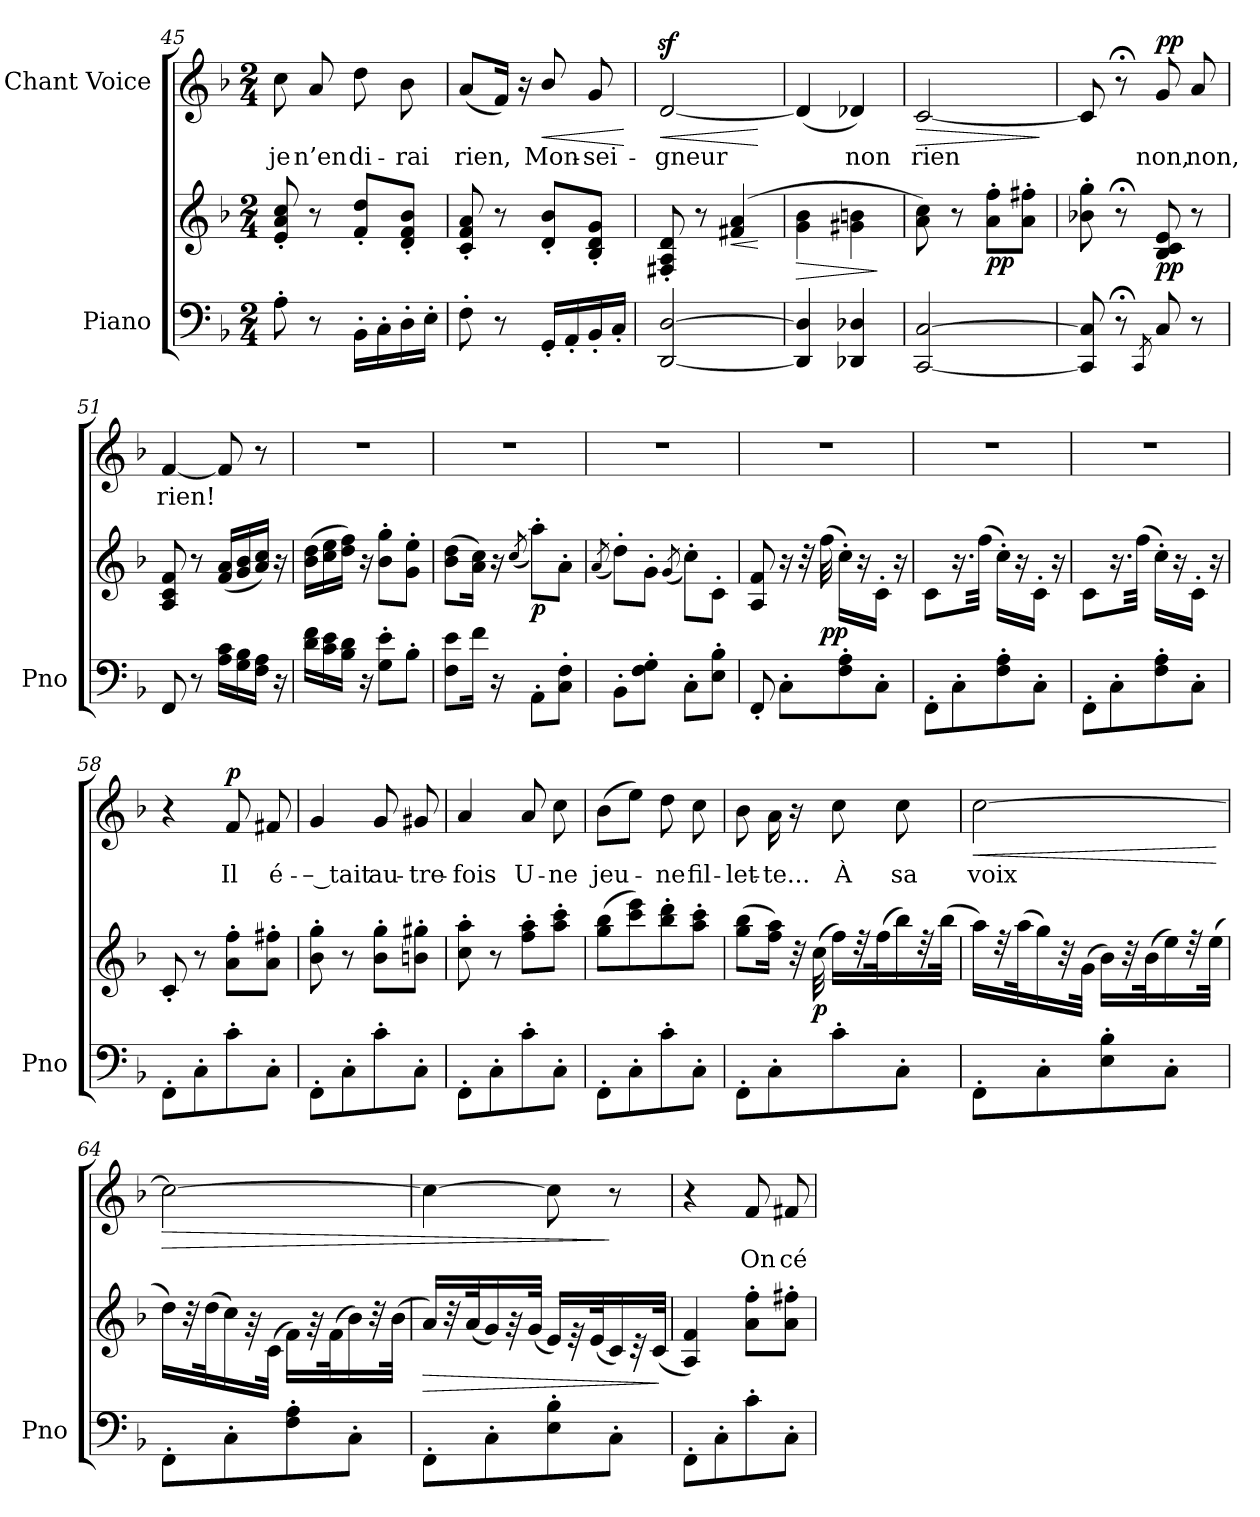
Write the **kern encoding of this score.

**kern	**kern	**dynam	**kern	**text	**dynam
*part2	*part2	*part2	*part1	*part1	*part1
*staff3	*staff2	*staff2/3	*staff1	*staff1	*staff1
*I"Piano	*	*	*I"Chant Voice	*	*
*I'Pno	*	*	*	*	*
!!LO:LB:g=z
*clefF4	*clefG2	*	*clefG2	*	*
*k[b-]	*k[b-]	*	*k[b-]	*	*
*M2/4	*M2/4	*	*M2/4	*	*
=45	=45	=45	=45	=45	=45
!	!	!	!	!LO:LY:b	!
8A'\	8e/' 8a/' 8cc/'	.	8cc\	je	.
!	!	!	!	!LO:LY:b	!
8r	8r	.	8a/	n’en	.
!	!	!	!	!LO:LY:b	!
16BB-'\LL	8f/' 8dd/'L	.	8dd\	di-	.
16C'\	.	.	.	.	.
!	!	!	!	!LO:LY:b	!
16D'\	8d/' 8f/' 8b-/'J	.	8b-\	-rai	.
16E'\JJ	.	.	.	.	.
=46	=46	=46	=46	=46	=46
!	!	!	!	!LO:LY:b	!
8F'\	8c/' 8f/' 8a/'	.	(<8a/L	rien,	.
8r	8r	.	16f/Jk)	.	.
.	.	.	16r	.	.
!	!	!	!	!LO:LY:b	!LO:HP:b
16GG'/LL	8d/' 8b-/'L	.	8b-/	Mon-	<
16AA'/	.	.	.	.	.
!	!	!	!	!LO:LY:b	!
16BB-'/	8B-/' 8d/' 8g/'J	.	8g/	-sei-	.
16C'/JJ	.	.	.	.	.
.	.	.	.	.	[
=47	=47	=47	=47	=47	=47
!	!	!	!	!LO:LY:b	!LO:HP:b
[2DD/ [2D/	8F#X/' 8A/' 8d/'	.	[2dz>/	-gneur	<
.	8r	.	.	.	.
!	!	!LO:HP:b	!	!	!
.	(>4f#X/ 4a/	<	.	.	.
.	.	[	.	.	[
=48	=48	=48	=48	=48	=48
!	!	!LO:HP:b	!	!	!
4DD/] 4D/]	4g\ 4b-\	>	(<4d/]	.	.
!	!	!	!	!LO:LY:b	!
4DD-X/ 4D-X/	4g#X\ 4bn\	.	4d-X/)	non	.
.	.	]	.	.	.
=49	=49	=49	=49	=49	=49
!	!	!	!	!LO:LY:b	!LO:HP:b
[2CC/ [2C/	8a\ 8cc\)	.	[2c/	rien	>
.	8r	.	.	.	.
!	!	!LO:DY:b	!	!	!
.	8a\' 8ff\'L	pp	.	.	.
.	8a\' 8ff#X\'J	.	.	.	.
.	.	.	.	.	]
!!LO:LB:g=z
=50	=50	=50	=50	=50	=50
8CC/] 8C/]	8b-X\' 8gg\'	.	8c/]	.	.
8r;<	8r;<	.	8r;<	.	.
*	*	*	*MM70	*	*
8qCC/	.	.	.	.	.
!	!	!LO:DY:b	!	!LO:LY:b	!LO:DY:a
8C/	8B-/ 8c/ 8e/	pp	8g/	non,	pp
!	!	!	!	!LO:LY:b	!
8r	8r	.	8a/	non,	.
=51	=51	=51	=51	=51	=51
*	*	*	*MM76	*	*
!	!	!	!	!LO:LY:b	!
8FF/	8A/ 8c/ 8f/	.	[4f/	rien!	.
8r	8r	.	.	.	.
16A\ 16c\LL	(<16f/ 16a/LL	.	8f/]	.	.
16G\ 16B-\	16g/ 16b-/	.	.	.	.
16F\ 16A\JJ	16a/ 16cc/JJ)	.	8r	.	.
16r	16r	.	.	.	.
=52	=52	=52	=52	=52	=52
16d\ 16f\LL	(>16b-\ 16dd\LL	.	2r	.	.
16c\ 16e\	16cc\ 16ee\	.	.	.	.
16B-\ 16d\JJ	16dd\ 16ff\JJ)	.	.	.	.
16r	16r	.	.	.	.
8G\' 8e\'L	8b-\' 8gg\'L	.	.	.	.
8B-'\J	8g\' 8ee\'J	.	.	.	.
=53	=53	=53	=53	=53	=53
8F\ 8e\L	(>8b-\ 8dd\L	.	2r	.	.
16f\Jk	16a\ 16cc\Jk)	.	.	.	.
16r	16r	.	.	.	.
.	(<8qcc/	.	.	.	.
!	!	!LO:DY:b	!	!	!
8AA'\L	8aa'\L)	p	.	.	.
8C\' 8F\'J	8a'\J	.	.	.	.
!!LO:LB:g=z
=54	=54	=54	=54	=54	=54
.	(<8qa/	.	.	.	.
8BB-'\L	8dd'\L)	.	2r	.	.
8F\' 8G\'J	8g'\J	.	.	.	.
.	(<8qg/	.	.	.	.
8C'\L	8cc'\L)	.	.	.	.
8E\' 8B-\'J	8c'\J	.	.	.	.
=55	=55	=55	=55	=55	=55
8FF'/	8A/ 8f/	.	2r	.	.
8C'\L	16r	.	.	.	.
.	32r	.	.	.	.
!	!	!LO:DY:b	!	!	!
.	(>32ff\	pp	.	.	.
8F\' 8A\'	16cc'\LL)	.	.	.	.
.	16r	.	.	.	.
8C'\J	16c'\JJ	.	.	.	.
.	16r	.	.	.	.
=56	=56	=56	=56	=56	=56
8FF'\L	8c\L	.	2r	.	.
8C'\	16.r	.	.	.	.
.	(>32ff\Jkk	.	.	.	.
8F\' 8A\'	16cc'\LL)	.	.	.	.
.	16r	.	.	.	.
8C'\J	16c'\JJ	.	.	.	.
.	16r	.	.	.	.
=57	=57	=57	=57	=57	=57
8FF'\L	8c\L	.	2r	.	.
8C'\	16.r	.	.	.	.
.	(>32ff\Jkk	.	.	.	.
8F\' 8A\'	16cc'\LL)	.	.	.	.
.	16r	.	.	.	.
8C'\J	16c'\JJ	.	.	.	.
.	16r	.	.	.	.
=58	=58	=58	=58	=58	=58
8FF'\L	8c'/	.	4r	.	.
8C'\	8r	.	.	.	.
!	!	!	!	!LO:LY:b	!LO:DY:a
8c'\	8a\' 8ff\'L	.	8f/	Il	p
!	!	!	!	!LO:LY:b	!
8C'\J	8a\' 8ff#X\'J	.	8f#X/	é-	.
!!LO:PB:g=z
=59	=59	=59	=59	=59	=59
!	!	!	!	!LO:LY:b	!
8FF'\L	8b-\' 8gg\'	.	4g/	-– tait	.
8C'\	8r	.	.	.	.
!	!	!	!	!LO:LY:b	!
8c'\	8b-\' 8gg\'L	.	8g/	au-	.
!	!	!	!	!LO:LY:b	!
8C'\J	8bn\' 8gg#X\'J	.	8g#X/	-tre-	.
=60	=60	=60	=60	=60	=60
!	!	!	!	!LO:LY:b	!
8FF'\L	8cc\' 8aa\'	.	4a/	-fois	.
8C'\	8r	.	.	.	.
!	!	!	!	!LO:LY:b	!
8c'\	8ff\' 8aa\'L	.	8a/	U-	.
!	!	!	!	!LO:LY:b	!
8C'\J	8aa\' 8ccc\'J	.	8cc\	-ne	.
=61	=61	=61	=61	=61	=61
!	!	!	!	!LO:LY:b	!
8FF'\L	(>8gg\ 8bb-\L	.	(>8b-\L	jeu-	.
8C'\	8ccc\ 8eee\)	.	8ee\J)	.	.
!	!	!	!	!LO:LY:b	!
8c'\	8bb-\' 8ddd\'	.	8dd\	-ne	.
!	!	!	!	!LO:LY:b	!
8C'\J	8aa\' 8ccc\'J	.	8cc\	fil-	.
=62	=62	=62	=62	=62	=62
!	!	!	!	!LO:LY:b	!
8FF'\L	(>8gg\ 8bb-\L	.	8b-\	-let-	.
!	!	!	!	!LO:LY:b	!
8C'\	16ff\ 16aa\Jk)	.	16a\	-te...	.
.	32r	.	16r	.	.
!	!	!LO:DY:b	!	!	!
.	(>32cc\	p	.	.	.
!	!	!	!	!LO:LY:b	!
8c'\	16ff\LL)	.	8cc\	À	.
.	32rdd	.	.	.	.
.	(>32ff\K	.	.	.	.
!	!	!	!	!LO:LY:b	!
8C'\J	16bb-\)	.	8cc\	sa	.
.	32rdd	.	.	.	.
.	(>32bb-\JJk	.	.	.	.
!!LO:LB:g=z
=63	=63	=63	=63	=63	=63
!	!	!	!	!LO:LY:b	!LO:HP:b
8FF'\L	16aa\LL)	.	[2cc\	voix	<
.	32rdd	.	.	.	.
.	(>32aa\K	.	.	.	.
8C'\	16gg\)	.	.	.	.
.	32r	.	.	.	.
.	(>32g\JJk	.	.	.	.
8E\' 8B-\'	16b-\LL)	.	.	.	.
.	32r	.	.	.	.
.	(>32b-\K	.	.	.	.
8C'\J	16ee\)	.	.	.	.
.	32rdd	.	.	.	.
.	(>32ee\JJk	.	.	.	.
.	.	.	.	.	[
=64	=64	=64	=64	=64	=64
!	!	!	!	!	!LO:HP:b
8FF'\L	16dd\LL)	.	2cc\_	.	>
.	32r	.	.	.	.
.	(>32dd\K	.	.	.	.
8C'\	16cc\)	.	.	.	.
.	32rg	.	.	.	.
.	(>32c\JJk	.	.	.	.
8F\' 8A\'	16f\LL)	.	.	.	.
.	32rg	.	.	.	.
.	(>32f\K	.	.	.	.
8C'\J	16b-\)	.	.	.	.
.	32r	.	.	.	.
.	(>32b-\JJk	.	.	.	.
=65	=65	=65	=65	=65	=65
!	!	!LO:HP:b	!	!	!
8FF'\L	16a/LL)	>	4cc\_	.	.
.	32r	.	.	.	.
.	(<32a/K	.	.	.	.
8C'\	16g/)	.	.	.	.
.	32rg	.	.	.	.
.	(<32g/JJk	.	.	.	.
8E\' 8B-\'	16e/LL)	.	8cc\]	.	.
.	32re	.	.	.	.
.	(<32e/K	.	.	.	.
8C'\J	16c/)	.	8r	.	]
.	32rc	.	.	.	.
.	(<32c/JJk	.	.	.	.
.	.	]	.	.	.
!!LO:LB:g=z
=66	=66	=66	=66	=66	=66
8FF'\L	4A/ 4f/)	.	4r	.	.
8C'\	.	.	.	.	.
!	!	!	!	!LO:LY:b	!
8c'\	8a\' 8ff\'L	.	8f/	On	.
!	!	!	!	!LO:LY:b	!
8C'\J	8a\' 8ff#X\'J	.	8f#X/	cé-	.
=	=	=	=	=	=
*-	*-	*-	*-	*-	*-
